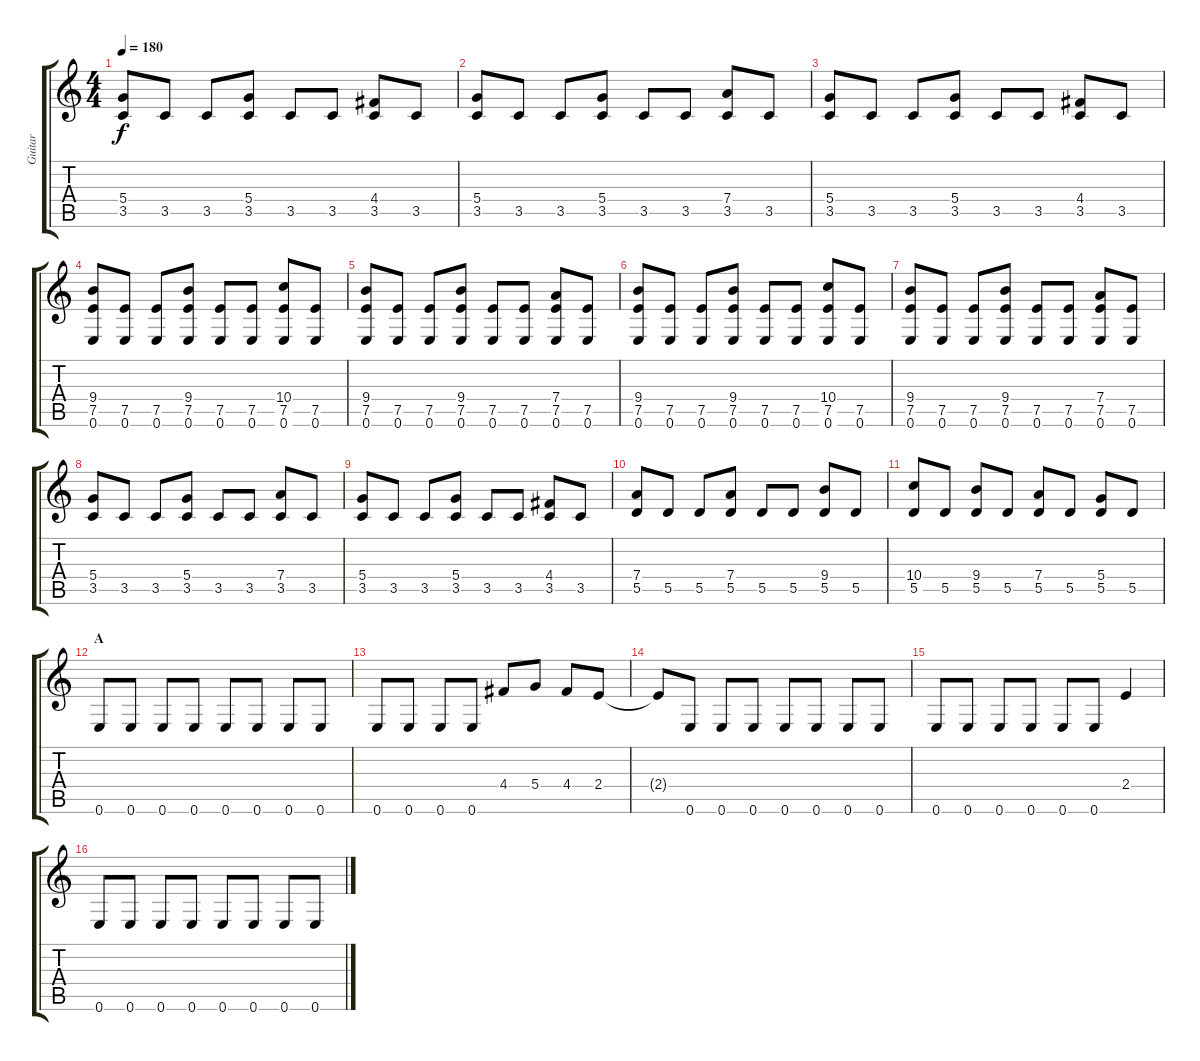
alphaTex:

\track ("Guitar" "Guitar") {instrument distortionguitar}
\staff {score tabs}
\tuning (E4 B3 G3 D3 A2 E2) {hide}
\ts (4 4)
\tempo 180
\clef g2
\ks c
(5.4 3.5).8{dy f} 3.5.8 3.5.8 (5.4 3.5).8 3.5.8 3.5.8 (4.4 3.5).8 3.5.8 |
(5.4 3.5).8 3.5.8 3.5.8 (5.4 3.5).8 3.5.8 3.5.8 (7.4 3.5).8 3.5.8 |
(5.4 3.5).8 3.5.8 3.5.8 (5.4 3.5).8 3.5.8 3.5.8 (4.4 3.5).8 3.5.8 |
(9.4 7.5 0.6).8 (7.5 0.6).8 (7.5 0.6).8 (9.4 7.5 0.6).8 (7.5 0.6).8 (7.5 0.6).8 (10.4 7.5 0.6).8 (7.5 0.6).8 |
(9.4 7.5 0.6).8 (7.5 0.6).8 (7.5 0.6).8 (9.4 7.5 0.6).8 (7.5 0.6).8 (7.5 0.6).8 (7.4 7.5 0.6).8 (7.5 0.6).8 |
(9.4 7.5 0.6).8 (7.5 0.6).8 (7.5 0.6).8 (9.4 7.5 0.6).8 (7.5 0.6).8 (7.5 0.6).8 (10.4 7.5 0.6).8 (7.5 0.6).8 |
(9.4 7.5 0.6).8 (7.5 0.6).8 (7.5 0.6).8 (9.4 7.5 0.6).8 (7.5 0.6).8 (7.5 0.6).8 (7.4 7.5 0.6).8 (7.5 0.6).8 |
(5.4 3.5).8 3.5.8 3.5.8 (5.4 3.5).8 3.5.8 3.5.8 (7.4 3.5).8 3.5.8 |
(5.4 3.5).8 3.5.8 3.5.8 (5.4 3.5).8 3.5.8 3.5.8 (4.4 3.5).8 3.5.8 |
(7.4 5.5).8 5.5.8 5.5.8 (7.4 5.5).8 5.5.8 5.5.8 (9.4 5.5).8 5.5.8 |
(10.4 5.5).8 5.5.8 (9.4 5.5).8 5.5.8 (7.4 5.5).8 5.5.8 (5.4 5.5).8 5.5.8 |
\section ("" "A")
0.6.8{instrument distortionguitar} 0.6.8 0.6.8 0.6.8 0.6.8 0.6.8 0.6.8 0.6.8 |
0.6.8 0.6.8 0.6.8 0.6.8 4.4.8 5.4.8 4.4.8 2.4.8 |
2.4{t}.8 0.6.8 0.6.8 0.6.8 0.6.8 0.6.8 0.6.8 0.6.8 |
0.6.8 0.6.8 0.6.8 0.6.8 0.6.8 0.6.8 2.4.4 |
0.6.8 0.6.8 0.6.8 0.6.8 0.6.8 0.6.8 0.6.8 0.6.8
